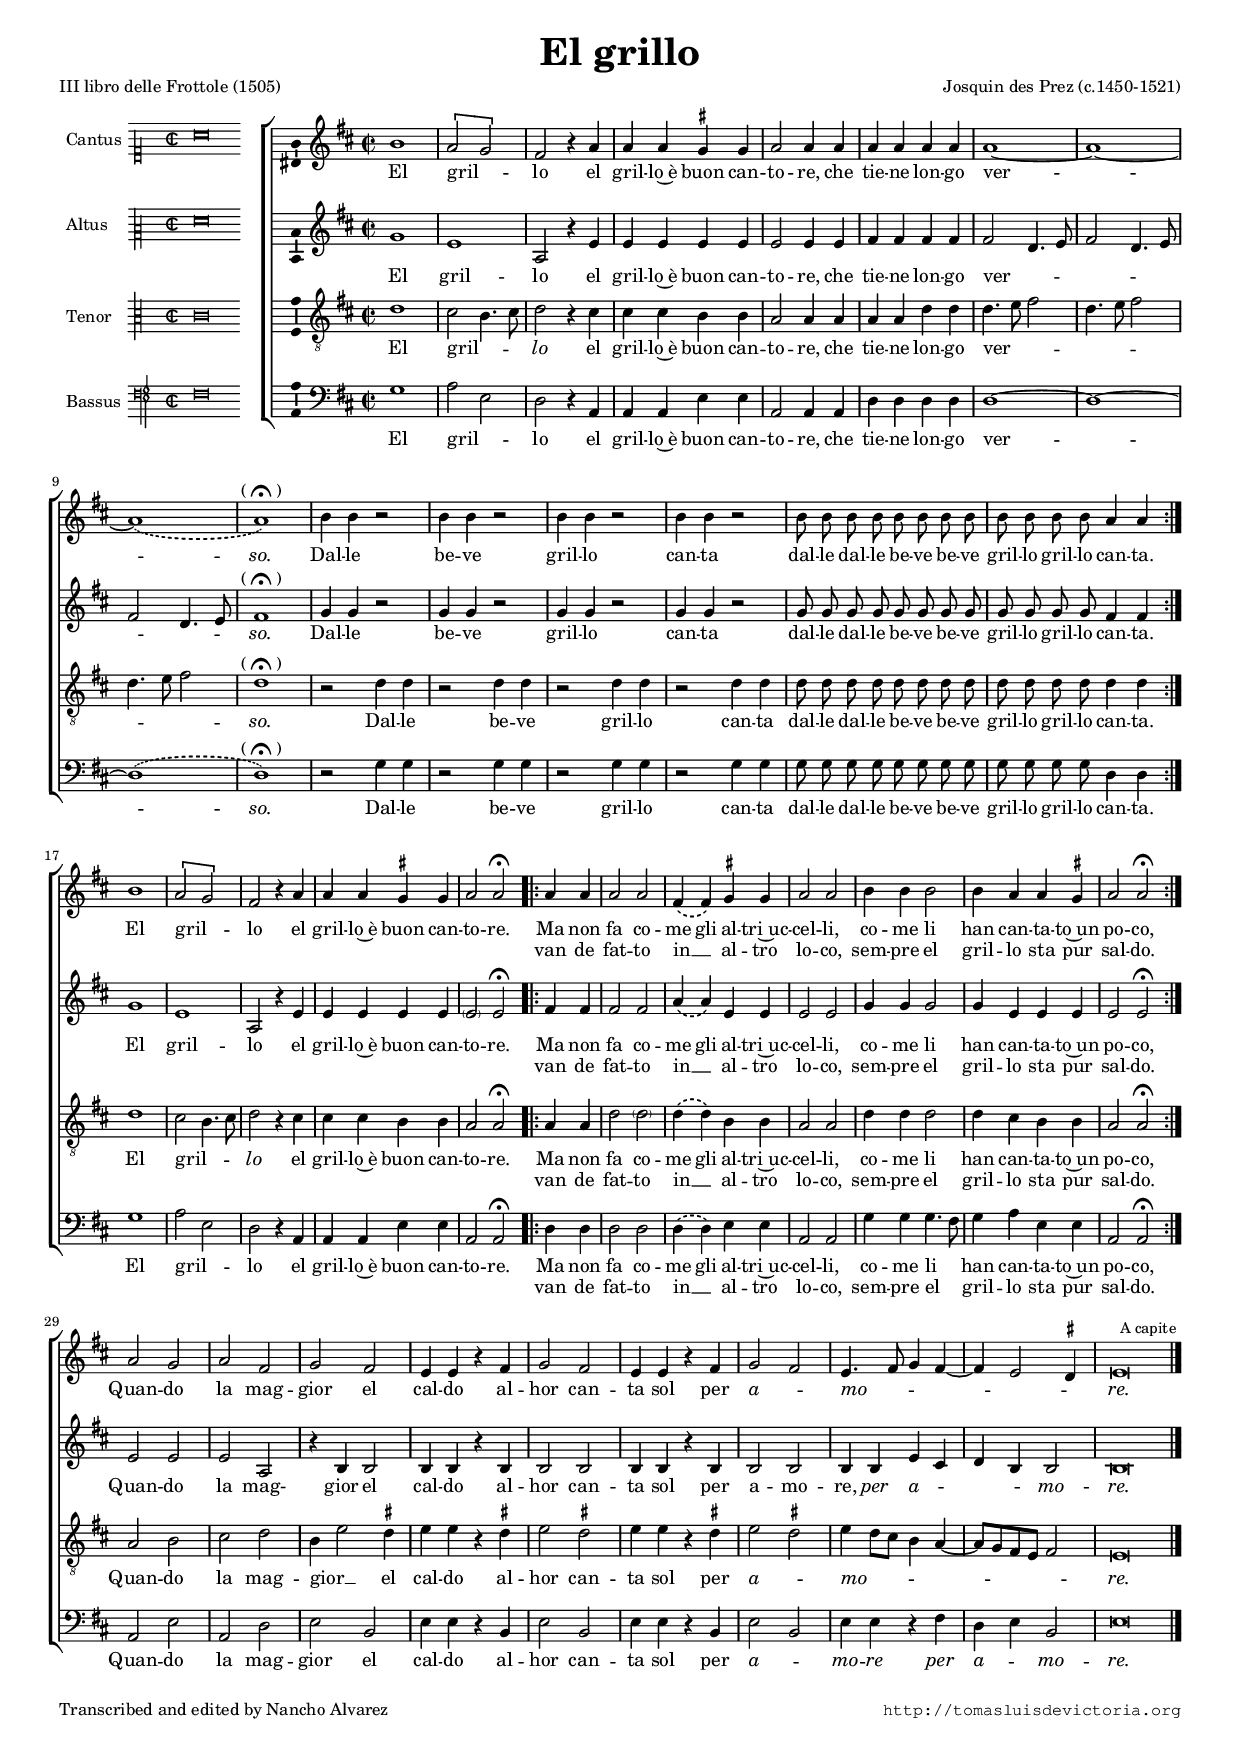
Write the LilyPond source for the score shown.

\version "2.18.0"

#(set-default-paper-size "a4")
#(set-global-staff-size 14.7)
#(ly:set-option 'point-and-click #f)
%nomobile

italicas=\override LyricText.font-shape = #'italic
rectas=\override LyricText.font-shape = #'upright
ss=\once \set suggestAccidentals = ##t
incipitwidth = 20
mtempo={\tempo 4 = 190}
%mtempob={\tempo 4 = 50}
pfermata = \markup{\hspace #-1.7 "(" \musicglyph #"scripts.ufermata" ")"}


htitle="El grillo"
hcomposer="Josquin"

\header {
	title=\markup{\fontsize #3 "El grillo"}
	%subtitle="III libro delle Frottole (1505)"
	%subsubtitle=\markup{\null \vspace #2 }
	composer="Josquin des Prez (c.1450-1521)" % Aparece como Iosqvin Dascanio, (Josquin [cantor] de Ascanio), Josquin trabajó para el cardenal Ascanio Sforza
        pdfauthor=\composer
	%opus="(-)"
	poet=\markup{"III libro delle Frottole (1505)"}
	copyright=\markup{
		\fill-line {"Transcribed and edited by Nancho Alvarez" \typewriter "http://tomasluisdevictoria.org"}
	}
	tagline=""
}



global={\key c \major \time 2/2 
        \skip 1*16 \bar ":|." % el signo de repeticion es doble, 4 barras dentro
	\break
	\skip 1*5 \bar ".|:-||"
	%\break
	\skip 2
	\skip 1*6 \bar ":|." % el signo es doble, 2 barras dentro
	\break
	\skip 1*10 \bar "|."
}

cantus={
	a'1 |
	\[g'2 f'\] |
	e' r4 g' |
	g' g' \ss fis' fis' |
%5
	g'2 g'4 g' |
	g' g' g' g' |
	g'1 ~ | % es una longa con calderón, 
	g' ~ |
	\phrasingSlurDashed
	g'\( |
%10
	g'\)^\pfermata |
	a'4 a' r2 |
	a'4 a' r2 |
	a'4 a' r2 |
	a'4 a' r2 |
%15
	\set Staff.autoBeaming = ##f
	a'8 a' a' a' a' a' a' a' |
	a' a' a' a' g'4 g' |
	a'1 |
	\[g'2 f'\] |
	e' r4 g' |
%20
	g' g' \ss fis' fis' |
	g'2 g'^\fermata
	\override Score.TimeSignature.stencil = ##f
	\time 2/4
	g'4 g' |
	\time 2/2
	\phrasingSlurDashed
	g'2 g' |
	e'4\( e'\) \ss fis' fis' |
%25
	g'2 g' |
	a'4 a' a'2 |
	a'4 g' g' \ss fis' |
	g'2 g'^\fermata |
	g' f' |
%30
	g' e' |
	f' e' |
	d'4 d' r e' |
	f'2 e' |
	d'4 d' r e' |
%35
	f'2 e' |
	d'4. e'8 f'4 e' ~ |
	e' d'2 \ss cis'4 |
	d'\breve*1/2
	\once\override Score.RehearsalMark.self-alignment-X=#right
	\mark \markup{\fontsize #-3 "A capite"}
}

altus={
	f'1 |
	\phrasingSlurDashed
	d'1 % d'2\( d'\)
	g2 r4 d' |
	d' d' d' d' |
%5
	d'2 d'4 d' |
	e' e' e' e' |
	e'2 c'4. d'8 |
	e'2 c'4. d'8 |
	e'2 c'4. d'8 |
%10
	e'1^\pfermata | % es longa
	f'4 f' r2 |
	f'4 f' r2 |
	f'4 f' r2 |
	f'4 f' r2 |
%15
	\set Staff.autoBeaming = ##f
	f'8 f' f' f' f' f' f' f' |
	f' f' f' f' e'4 e' |
	f'1 |
	d' | % ahora escrito d'1, pero al principio d'2 d'2
	g2 r4 d' |
%20
	d' d' d' d' |
	\parenthesize d'2 d'^\fermata | % falta una nota, está añadida en el original
	e'4 e' |
	\phrasingSlurDashed
	e'2 e' |
	g'4\( g'\) d' d' |
%25
	d'2 d' |
	f'4 f' f'2 |
	f'4 d' d' d' |
	d'2 d'^\fermata |
	d' d' |
%30
	d' g |
	r4 a a2 | % sic
	a4 a r a |
	a2 a |
	a4 a r a |
%35
	a2 a |
	a4 a d'4 b |
	c' a a2 |
	a\breve*1/2
}

tenor={
	c'1 |
	b2 a4. b8 |
	c'2 r4 b |
	b b a a |
%5
	g2 g4 g |
	g g c' c' |
	c'4. d'8 e'2 |
	c'4. d'8 e'2 |
	c'4. d'8 e'2 |
%10
	c'1^\pfermata | % es longa
	r2 c'4 c' |
	r2 c'4 c' |
	r2 c'4 c' |
	r2 c'4 c' |
%15
	\set Staff.autoBeaming = ##f
	c'8 c' c' c' c' c' c' c' |
	c' c' c' c' c'4 c' |
	\set Staff.autoBeaming = ##t
	c'1 |
	b2 a4. b8 |
	c'2 r4 b |
%20
	b b a a |
	g2 g^\fermata |
	g4 g |
	\phrasingSlurDashed
	c'2
	\parenthesize c'2 c'4\( c'\)  % c4 c4 c2
	a4 a |
%25
	g2 g |
	c'4 c' c'2 |
	c'4 b a a |
	g2 g^\fermata |
	g a |
%30
	b c' |
	a4 d'2 \ss cis'4 |
	d' d' r \ss cis' |
	d'2 \ss cis' |
	d'4 d' r \ss cis' |
%35
	d'2 \ss cis' |
	d'4 c'8 b a4 g ~ |
	g8 f e d e2 |
	d\breve*1/2
}

bassus={
	f1 |
	g2 d |
	c r4 g, |
	g, g, d d |
%5
	g,2 g,4 g, |
	c c c c |
	\phrasingSlurDashed
	c1 ~ |
	c ~ |
	c\( |
%10
	c\)^\pfermata |
	r2 f4 f |
	r2 f4 f |
	r2 f4 f |
	r2 f4 f |
%15
	\set Staff.autoBeaming = ##f
	f8 f f f f f f f |
	f f f f c4 c |
	f1 |
	g2 d |
	c r4 g, |
%20
	g, g, d d |
	g,2 g,^\fermata |
	c4 c |
	\phrasingSlurDashed
	c2 c |
	c4\( c\) d d |
%25
	g,2 g, |
	f4 f f4. e8 |
	f4 g d d |
	g,2 g,^\fermata |
	g, d |
%30
	g, c |
	d a, |
	d4 d r a, |
	d2 a, |
	d4 d r a, |
%35
	d2 a, |
	d4 d r e |
	c d a,2 |
	d\breve*1/2
}

textocantus=\lyricmode{
El gril -- _ lo
el gril -- lo~è buon can -- to -- re, % e bon cantore
che tie -- ne lon -- go ver -- _ _ \italicas so. \rectas
Dal -- le % Dale
be -- ve
gril -- lo
can -- ta
dal -- le dal -- le be -- ve be -- ve
gril -- lo gril -- lo can -- ta. % canta canta, pero solo 2 notas
El gril -- _ lo
el gril -- lo~è buon can -- to -- re.
Ma non fa co -- me gli al -- tri~uc -- cel -- li, % como; ocelli
co -- me li han can -- ta -- to~un po -- co,
Quan -- do la mag -- gior el cal -- do % magior
al -- hor can -- ta sol per 
\italicas
a -- _ mo -- _ _ _ _ _ _ re.
}
textocantusb=\lyricmode {
_ _ _ _ _ _ _ _ _ _ _ _ _ _ _ _ 
_ _ _ _ _ _ _ _ _ _ _ _ _ _ _ _   
_ _ _ _ _ _ _ _ _ _ _ _ _ _ _ _   
_ _ _ _ _   
van de fat -- to in __ _ al -- tro lo -- co,
sem -- pre el gril -- lo sta pur sal -- do.
}

textoaltus=\lyricmode{
El gril -- lo
el gril -- lo~è buon can -- to -- re,
che tie -- ne lon -- go ver -- _ _ _ _ _ _ _ _ \italicas so. \rectas
Dal -- le
be -- ve
gril -- lo
can -- ta
dal -- le dal -- le be -- ve be -- ve gril -- lo gril -- lo can -- ta. % canta canta, pero solo 2 notas
El gril -- lo
el gril -- lo~è buon can -- to -- re.
Ma non fa co -- me gli al -- tri~uc -- cel -- li,
co -- me li han can -- ta -- to~un po -- co,
Quan -- do la mag- gior el cal -- do al -- hor can -- ta sol 
per a -- mo -- re,
\italicas
per a -- _ _ _ mo -- re.
}
textoaltusb=\lyricmode {
_ _ _ _ _ _ _ _ _ _ _ _ _ _ _ _ 
_ _ _ _ _ _ _ _ _ _ _ _ _ _ _ _  
_ _ _ _ _ _ _ _ _ _ _ _ _ _ _ _   
_ _ _ _ _ _ _ _ _ 
van de fat -- to in __ _ al -- tro lo -- co, % facto
sem -- pre el gril -- lo sta pur sal -- do.
}


textotenor=\lyricmode{
El gril -- _ _ \italicas lo \rectas % gril -- lo __ _ _
el gril -- lo~è buon can -- to -- re,
che tie -- ne lon -- go ver -- _ _ _ _ _ _ _ _ \italicas so. \rectas % ver -- so __
Dal -- le
be -- ve gril -- lo can -- ta
dal -- le dal -- le be -- ve be -- ve gril -- lo gril -- lo can -- ta. % canta canta, pero solo 2 notas
El gril -- _ _ \italicas lo \rectas 
el gril -- lo~è buon can -- to -- re.
Ma non fa co -- me gli al -- tri~uc -- cel -- li,
co -- me li han can -- ta -- to~un po -- co,
Quan -- do la mag -- gior __ _ el cal -- do
al -- hor can -- ta sol
per
\italicas
a -- _ mo -- _ _ _ _ _ _ _ _ _ re.
}
textotenorb=\lyricmode {
_ _ _ _ _ _ _ _ _ _ _ _ _ _ _ _ 
_ _ _ _ _ _ _ _ _ _ _ _ _ _ _ _   
_ _ _ _ _ _ _ _ _ _ _ _ _ _ _ _   
_ _ _ _ _ _ _ _ _ _ _ _ _
van de fat -- to in __ _ al -- tro lo -- co,
sem -- pre el gril -- lo sta pur sal -- do.
}

textobassus=\lyricmode{
El gril -- _ lo
el gril -- lo~è buon can -- to -- re,
che tie -- ne lon -- go ver -- _ _ \italicas so. \rectas
Dal -- le
be -- ve
gril -- lo
can -- ta dal -- le dal -- le be -- ve be -- ve gril -- lo gril -- lo can -- ta. % canta canta
El gril -- _ lo
el gril -- lo~è buon can -- to -- re.
Ma non fa co -- me gli al -- tri~uc -- cel -- li,
co -- me li _ han can -- ta -- to~un po -- co,
Quan -- do la mag -- gior el cal -- do
al -- hor can -- ta sol
per 
\italicas
a -- _ mo -- re
per a -- _ mo -- re.
}
textobassusb=\lyricmode {
_ _ _ _ _ _ _ _ _ _ _ _ _ _ _ _ 
_ _ _ _ _ _ _ _ _ _ _ _ _ _ _ _   
_ _ _ _ _ _ _ _ _ _ _ _ _ _ _ _   
_ _ _ _ _
van de fat -- to in __ _ al -- tro lo -- co,
sem -- pre el _ gril -- lo sta pur sal -- do.
}

incipitcantus=\markup{
	\score{
		{ 
		\set Staff.instrumentName="Cantus "
		\override NoteHead.style = #'neomensural
		\override Staff.TimeSignature.style = #'neomensural
		\cadenzaOn 
		\clef "petrucci-c1"
		\key c \major
		\time 2/2
                a'\breve
		} 

	\layout { line-width=\incipitwidth indent = 0 }
	}
}

incipitaltus=\markup{
	\score{
		{ 
		\set Staff.instrumentName="Altus    "
		\override NoteHead.style = #'neomensural 
		\override Staff.TimeSignature.style = #'neomensural
		\cadenzaOn 
		\clef "petrucci-c2"
		\key c \major
		\time 2/2
                f'\breve
		} 
	\layout { line-width=\incipitwidth indent = 0 }
	}
}


incipittenor=\markup{
	\score{
		{ 
		\set Staff.instrumentName="Tenor   "
		\override NoteHead.style = #'neomensural 
		\override Staff.TimeSignature.style = #'neomensural
		\cadenzaOn 
		\clef "petrucci-c3"
		\key c \major
		\time 2/2
                c'\breve
		} 
	\layout { line-width=\incipitwidth indent=0 }
	}
}

incipitbassus=\markup{
	\score{
		{ 
		\set Staff.instrumentName="Bassus "
		\override NoteHead.style = #'neomensural
		\override Staff.TimeSignature.style = #'neomensural
		\cadenzaOn 
		\clef "petrucci-f4"
		\key c \major
		\time 2/2
                f\breve
		} 
	\layout { line-width=\incipitwidth indent = 0 }
	}
}

%\layout {
%       \context {\Voice
%               \remove Ligature_bracket_engraver
%               \consists Mensural_ligature_engraver
%       }
%       line-width=\incipitwidth
%       indent = 0
%}

\score {\transpose c' d'{
\new ChoirStaff<<

	\new Staff <<\global
	\new Voice="v1" {
		\set Staff.instrumentName=\incipitcantus
		\clef "treble"
		\cantus }
	\new Lyrics \lyricsto "v1" {\textocantus }
	\new Lyrics \lyricsto "v1" {\textocantusb }
	>>

	\new Staff <<\global
	\new Voice="v2" {
		\set Staff.instrumentName=\incipitaltus
		\clef "treble"
		\altus }
	\new Lyrics \lyricsto "v2" {\textoaltus }
	\new Lyrics \lyricsto "v2" {\textoaltusb }
	>>
	
	\new Staff <<\global
	\new Voice="v3" {
		\set Staff.instrumentName=\incipittenor
		\clef "G_8"
		\tenor }
	\new Lyrics \lyricsto "v3" {\textotenor }
	\new Lyrics \lyricsto "v3" {\textotenorb }
	>>

	\new Staff <<\global
	\new Voice="v4" {
		\set Staff.instrumentName=\incipitbassus
		\clef "bass"
		\bassus }
	\new Lyrics \lyricsto "v4" {\textobassus }
	\new Lyrics \lyricsto "v4" {\textobassusb }
	>>
	
>>

	} % transpose

\layout{ 
	\context {\Lyrics 
		\override VerticalAxisGroup.staff-affinity = #UP
		\override VerticalAxisGroup.nonstaff-relatedstaff-spacing =
			#'((basic-distance . 0) (minimum-distance . 0) (padding . .5))
		\override LyricText.font-size = #1.2
		\override LyricHyphen.minimum-distance = #0.5
	}
	\context {\Score 
		tempoHideNote = ##t
		\override BarNumber.padding = #2 
	}
	\context {\Voice 
		melismaBusyProperties = #'()
		%autoBeaming = ##f
	}
	\context {\Staff 
                %\RemoveEmptyStaves
                %\override VerticalAxisGroup.remove-first = ##t
		\override VerticalAxisGroup.staff-staff-spacing =
			#'((basic-distance . 11) (minimum-distance . 0) (padding . 1))
		\consists Ambitus_engraver 
		\override LigatureBracket.padding = #1
	}
}

%\midi { \mtempo }

}


\paper{
	evenHeaderMarkup=\markup  \fill-line { \fromproperty #'page:page-number-string \htitle \hcomposer }
	oddHeaderMarkup= \markup  \fill-line { \on-the-fly #not-first-page \hcomposer \on-the-fly #not-first-page \htitle \on-the-fly #not-first-page \fromproperty #'page:page-number-string }
	%system-count=20
	page-count = 1
	ragged-last-bottom = ##f
	indent=3.6\cm
	system-system-spacing =
	#'((basic-distance . 15) (minimum-distance . 0) (padding . 3))
	top-system-spacing = % header
	#'((basic-distance . 8) (minimum-distance . 0) (padding . 0))
	last-bottom-spacing = % footer
	#'((basic-distance . 12) (minimum-distance . 0) (padding . 0))
	markup-system-spacing.padding = #1.5
}
